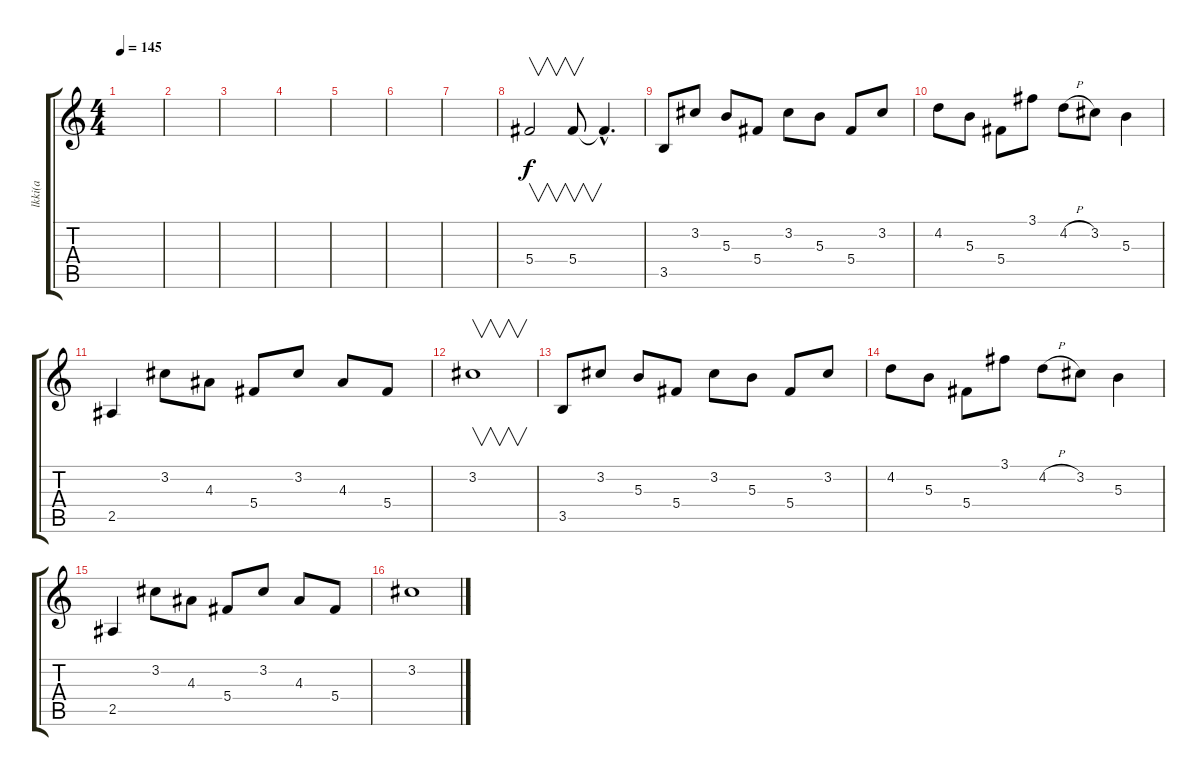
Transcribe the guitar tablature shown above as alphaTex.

\track ("lkki(acustico)" "lkki(a") {instrument acousticguitarnylon}
\staff {score tabs}
\tuning (Eb4 Bb3 Gb3 Db3 Ab2 Eb2) {hide}
\ts (4 4)
\tempo 145
\clef g2
\ks c
|
|
|
|
|
|
|
5.4.2{v} 5.4.8{v} 5.4{hac t}.4{d} |
3.5.8 3.2.8 5.3.8 5.4.8 3.2.8 5.3.8 5.4.8 3.2.8 |
4.2.8 5.3.8 5.4.8 3.1.8 4.2{h}.8 3.2.8 5.3.4 |
2.5.4 3.2.8 4.3.8 5.4.8 3.2.8 4.3.8 5.4.8 |
3.2.1{v} |
3.5.8 3.2.8 5.3.8 5.4.8 3.2.8 5.3.8 5.4.8 3.2.8 |
4.2.8 5.3.8 5.4.8 3.1.8 4.2{h}.8 3.2.8 5.3.4 |
2.5.4 3.2.8 4.3.8 5.4.8 3.2.8 4.3.8 5.4.8 |
3.2.1
